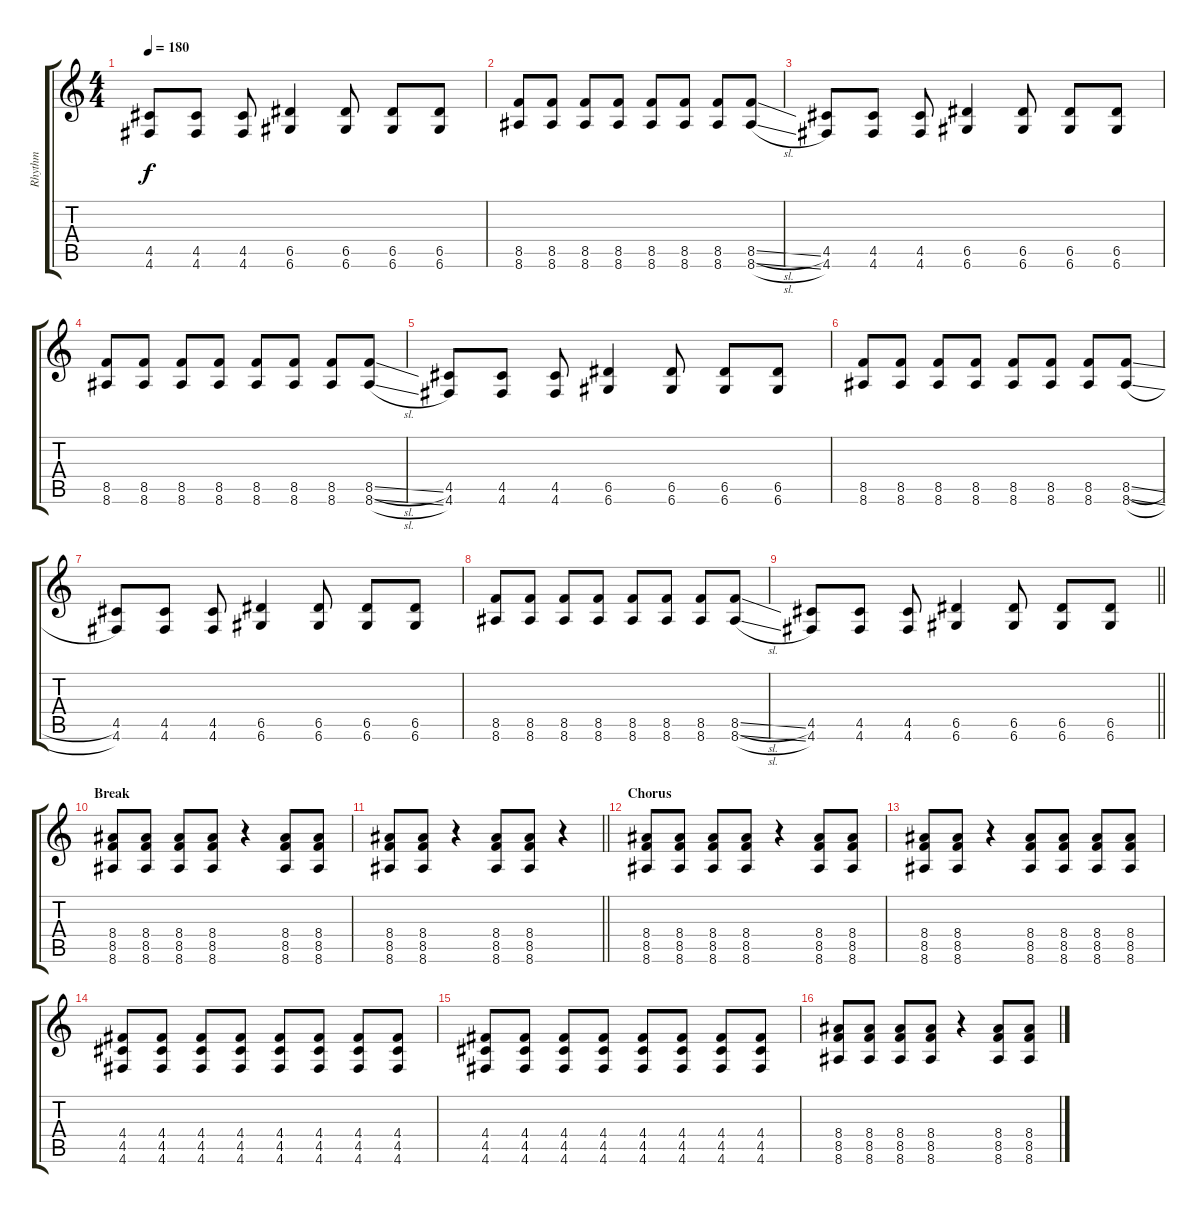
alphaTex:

\track ("Rhythm" "Rhythm") {instrument overdrivenguitar}
\staff {score tabs}
\tuning (E4 B3 G3 D3 A2 D2) {hide}
\ts (4 4)
\tempo 180
\clef g2
\ks c
(4.5 4.6).8{dy f} (4.5 4.6).8 (4.5 4.6).8 (6.5 6.6).4 (6.5 6.6).8 (6.5 6.6).8 (6.5 6.6).8 |
(8.5 8.6).8 (8.5 8.6).8 (8.5 8.6).8 (8.5 8.6).8 (8.5 8.6).8 (8.5 8.6).8 (8.5 8.6).8 (8.5{sl} 8.6{sl}).8 |
(4.5 4.6).8 (4.5 4.6).8 (4.5 4.6).8 (6.5 6.6).4 (6.5 6.6).8 (6.5 6.6).8 (6.5 6.6).8 |
(8.5 8.6).8 (8.5 8.6).8 (8.5 8.6).8 (8.5 8.6).8 (8.5 8.6).8 (8.5 8.6).8 (8.5 8.6).8 (8.5{sl} 8.6{sl}).8 |
(4.5 4.6).8 (4.5 4.6).8 (4.5 4.6).8 (6.5 6.6).4 (6.5 6.6).8 (6.5 6.6).8 (6.5 6.6).8 |
(8.5 8.6).8 (8.5 8.6).8 (8.5 8.6).8 (8.5 8.6).8 (8.5 8.6).8 (8.5 8.6).8 (8.5 8.6).8 (8.5{sl} 8.6{sl}).8 |
(4.5 4.6).8 (4.5 4.6).8 (4.5 4.6).8 (6.5 6.6).4 (6.5 6.6).8 (6.5 6.6).8 (6.5 6.6).8 |
(8.5 8.6).8 (8.5 8.6).8 (8.5 8.6).8 (8.5 8.6).8 (8.5 8.6).8 (8.5 8.6).8 (8.5 8.6).8 (8.5{sl} 8.6{sl}).8 |
\barLineRight lightlight
(4.5 4.6).8 (4.5 4.6).8 (4.5 4.6).8 (6.5 6.6).4 (6.5 6.6).8 (6.5 6.6).8 (6.5 6.6).8 |
\section ("" "Break")
(8.4 8.5 8.6).8 (8.4 8.5 8.6).8 (8.4 8.5 8.6).8 (8.4 8.5 8.6).8 r.4 (8.4 8.5 8.6).8 (8.4 8.5 8.6).8 |
\barLineRight lightlight
(8.4 8.5 8.6).8 (8.4 8.5 8.6).8 r.4 (8.4 8.5 8.6).8 (8.4 8.5 8.6).8 r.4 |
\section ("" "Chorus")
(8.4 8.5 8.6).8 (8.4 8.5 8.6).8 (8.4 8.5 8.6).8 (8.4 8.5 8.6).8 r.4 (8.4 8.5 8.6).8 (8.4 8.5 8.6).8 |
(8.4 8.5 8.6).8 (8.4 8.5 8.6).8 r.4 (8.4 8.5 8.6).8 (8.4 8.5 8.6).8 (8.4 8.5 8.6).8 (8.4 8.5 8.6).8 |
(4.4 4.5 4.6).8 (4.4 4.5 4.6).8 (4.4 4.5 4.6).8 (4.4 4.5 4.6).8 (4.4 4.5 4.6).8 (4.4 4.5 4.6).8 (4.4 4.5 4.6).8 (4.4 4.5 4.6).8 |
(4.4 4.5 4.6).8 (4.4 4.5 4.6).8 (4.4 4.5 4.6).8 (4.4 4.5 4.6).8 (4.4 4.5 4.6).8 (4.4 4.5 4.6).8 (4.4 4.5 4.6).8 (4.4 4.5 4.6).8 |
(8.4 8.5 8.6).8 (8.4 8.5 8.6).8 (8.4 8.5 8.6).8 (8.4 8.5 8.6).8 r.4 (8.4 8.5 8.6).8 (8.4 8.5 8.6).8
